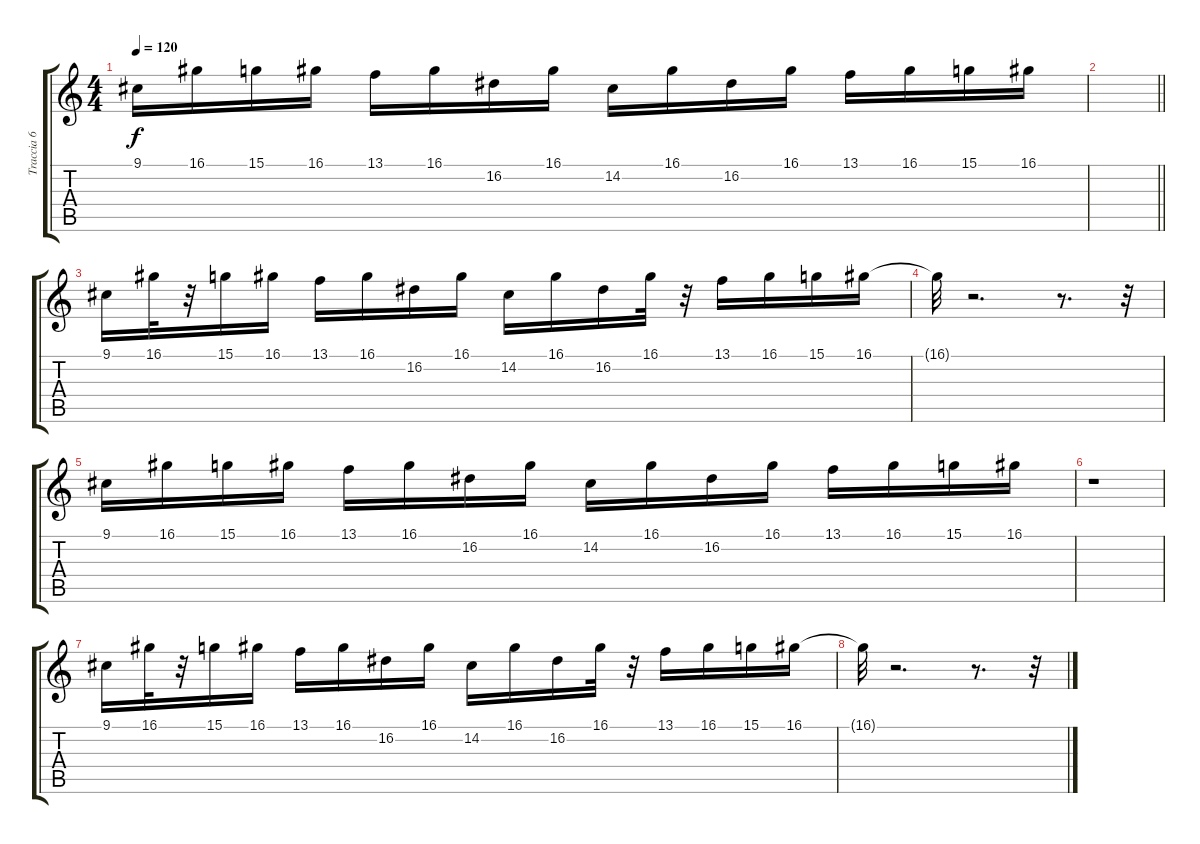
\track ("Traccia 6" "Traccia 6") {instrument churchorgan}
\staff {score tabs}
\tuning (E4 B3 G3 D3 A2 E2) {hide}
\ts (4 4)
\tempo 120
\clef g2
\ks c
9.1.16{dy f} 16.1.16 15.1.16 16.1.16 13.1.16 16.1.16 16.2.16 16.1.16 14.2.16 16.1.16 16.2.16 16.1.16 13.1.16 16.1.16 15.1.16 16.1.16 |
\barLineRight lightlight
|
9.1.16 16.1.32 r.32 15.1.16 16.1.16 13.1.16 16.1.16 16.2.16 16.1.16 14.2.16 16.1.16 16.2.16 16.1.32 r.32 13.1.16 16.1.16 15.1.16 16.1.16 |
16.1{t}.32 r.2{d} r.8{d} r.32 |
9.1.16 16.1.16 15.1.16 16.1.16 13.1.16 16.1.16 16.2.16 16.1.16 14.2.16 16.1.16 16.2.16 16.1.16 13.1.16 16.1.16 15.1.16 16.1.16 |
r.1 |
9.1.16 16.1.32 r.32 15.1.16 16.1.16 13.1.16 16.1.16 16.2.16 16.1.16 14.2.16 16.1.16 16.2.16 16.1.32 r.32 13.1.16 16.1.16 15.1.16 16.1.16 |
16.1{t}.32 r.2{d} r.8{d} r.32
